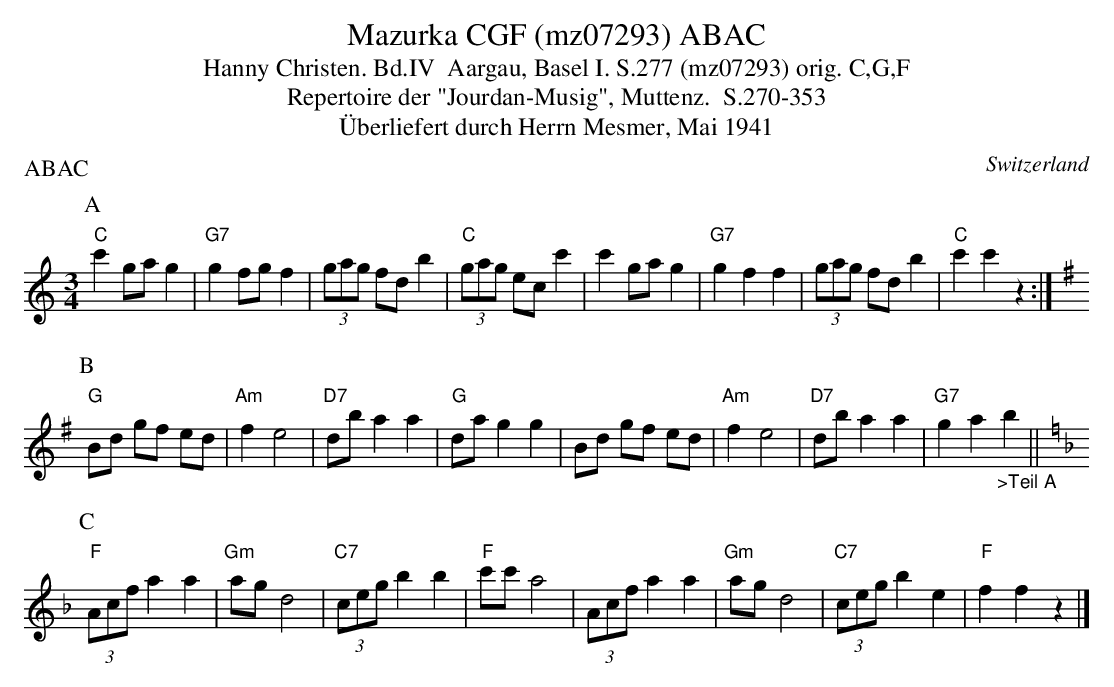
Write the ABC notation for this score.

X:1
T:Mazurka CGF (mz07293) ABAC
T:Hanny Christen. Bd.IV  Aargau, Basel I. S.277 (mz07293) orig. C,G,F
T: Repertoire der "Jourdan-Musig", Muttenz.  S.270-353
T:Überliefert durch Herrn Mesmer, Mai 1941
P:ABAC
M:3/4
L:1/8
O:Switzerland
K:C major
[P:A] "C"c'2gag2 | "G7"g2fgf2 | (3gag fdb2 | (3"C"gag ecc'2 | c'2gag2 | "G7"g2f2f2 | (3gag fdb2 | "C"c'2c'2z2 :| [P:B] [K:G]
"G"Bd gf ed | "Am"f2e4 | "D7"db a2a2 | "G"dag2g2 | Bd gf ed | "Am"f2e4 | "D7"dba2a2 | "G7"g2a2"_>Teil A"b2 || [P:C] [K:F]
"F"(3Acf a2a2 | "Gm"agd4 | "C7"(3cegb2b2 | "F"c'c'a4 | (3Acf a2a2 | "Gm"agd4 | "C7"(3cegb2e2 | "F"f2f2z2 |]
